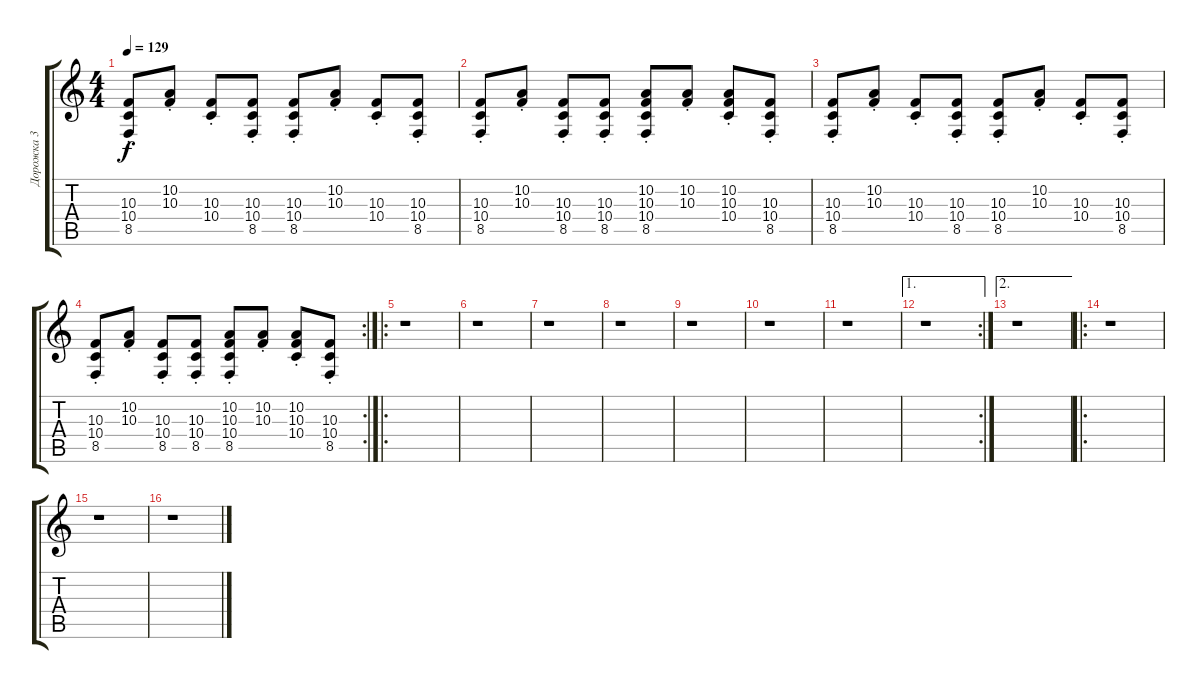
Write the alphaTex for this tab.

\track ("Дорожка 3" "Дорожка 3") {instrument rockorgan}
\staff {score tabs}
\tuning (E4 B3 G3 D3 A2 E2) {hide}
\ts (4 4)
\tempo 129
\clef g2
\ks c
(10.3{st} 10.4{st} 8.5{st}).8{dy f} (10.2{st} 10.3{st}).8 (10.3{st} 10.4{st}).8 (10.3{st} 10.4{st} 8.5{st}).8 (10.3{st} 10.4{st} 8.5{st}).8 (10.2{st} 10.3{st}).8 (10.3{st} 10.4{st}).8 (10.3{st} 10.4{st} 8.5{st}).8 |
(10.3{st} 10.4{st} 8.5{st}).8 (10.2{st} 10.3{st}).8 (10.3{st} 10.4{st} 8.5{st}).8 (10.3{st} 10.4{st} 8.5{st}).8 (10.2{st} 10.3{st} 10.4{st} 8.5{st}).8 (10.2{st} 10.3{st}).8 (10.2{st} 10.3{st} 10.4{st}).8 (10.3{st} 10.4{st} 8.5{st}).8 |
(10.3{st} 10.4{st} 8.5{st}).8 (10.2{st} 10.3{st}).8 (10.3{st} 10.4{st}).8 (10.3{st} 10.4{st} 8.5{st}).8 (10.3{st} 10.4{st} 8.5{st}).8 (10.2{st} 10.3{st}).8 (10.3{st} 10.4{st}).8 (10.3{st} 10.4{st} 8.5{st}).8 |
\rc 2
(10.3{st} 10.4{st} 8.5{st}).8 (10.2{st} 10.3{st}).8 (10.3{st} 10.4{st} 8.5{st}).8 (10.3{st} 10.4{st} 8.5{st}).8 (10.2{st} 10.3{st} 10.4{st} 8.5{st}).8 (10.2{st} 10.3{st}).8 (10.2{st} 10.3{st} 10.4{st}).8 (10.3{st} 10.4{st} 8.5{st}).8 |
\ro
r.1 |
r.1 |
r.1 |
r.1 |
r.1 |
r.1 |
r.1 |
\ae 1
\rc 2
r.1 |
\ae 2
r.1 |
\ro
r.1 |
r.1 |
r.1
